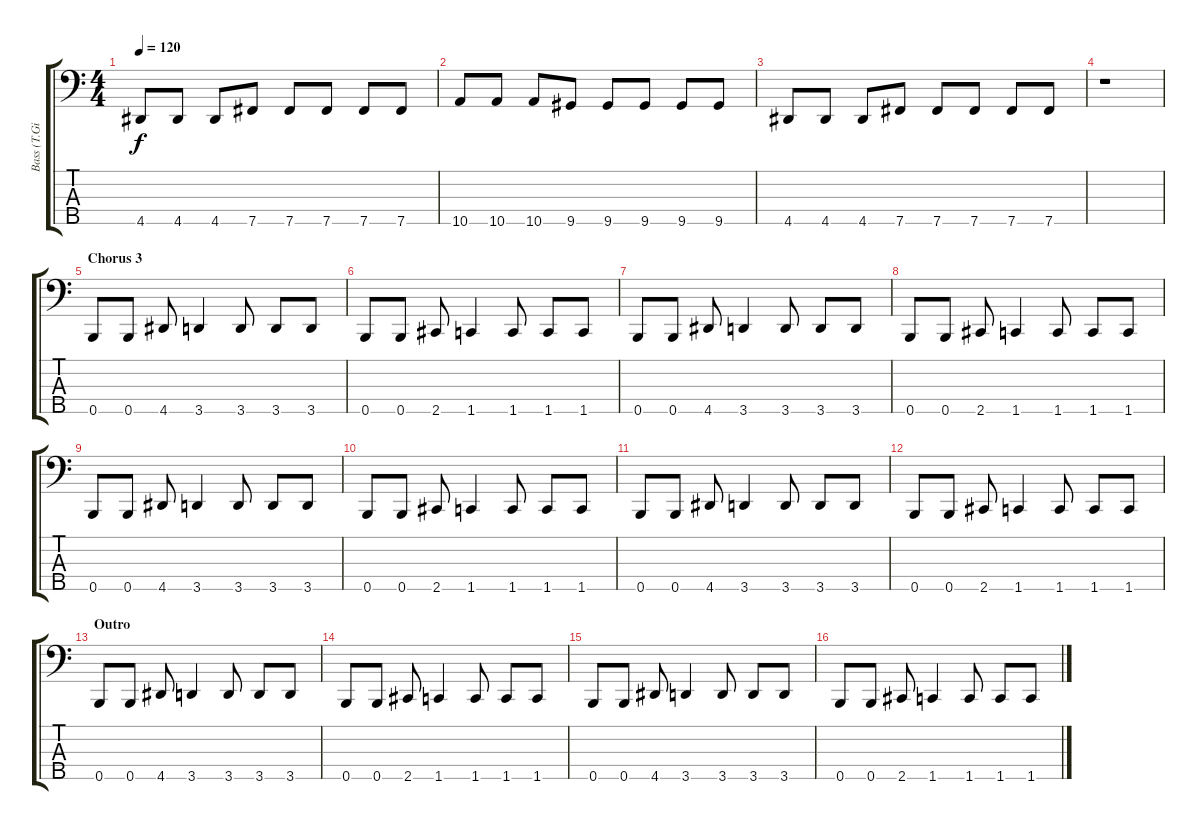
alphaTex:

\track ("Bass (T.Giessler)" "Bass (T.Gi") {instrument electricbasspick}
\staff {score tabs}
\tuning (G2 D2 A1 E1 B0) {hide}
\ts (4 4)
\tempo 120
\clef f4
\ks c
4.5.8{dy f} 4.5.8 4.5.8 7.5.8 7.5.8 7.5.8 7.5.8 7.5.8 |
10.5.8 10.5.8 10.5.8 9.5.8 9.5.8 9.5.8 9.5.8 9.5.8 |
4.5.8 4.5.8 4.5.8 7.5.8 7.5.8 7.5.8 7.5.8 7.5.8 |
r.1 |
\section ("" "Chorus 3")
0.5.8 0.5.8 4.5.8 3.5.4 3.5.8 3.5.8 3.5.8 |
0.5.8 0.5.8 2.5.8 1.5.4 1.5.8 1.5.8 1.5.8 |
0.5.8 0.5.8 4.5.8 3.5.4 3.5.8 3.5.8 3.5.8 |
0.5.8 0.5.8 2.5.8 1.5.4 1.5.8 1.5.8 1.5.8 |
0.5.8 0.5.8 4.5.8 3.5.4 3.5.8 3.5.8 3.5.8 |
0.5.8 0.5.8 2.5.8 1.5.4 1.5.8 1.5.8 1.5.8 |
0.5.8 0.5.8 4.5.8 3.5.4 3.5.8 3.5.8 3.5.8 |
0.5.8 0.5.8 2.5.8 1.5.4 1.5.8 1.5.8 1.5.8 |
\section ("" "Outro")
0.5.8 0.5.8 4.5.8 3.5.4 3.5.8 3.5.8 3.5.8 |
0.5.8 0.5.8 2.5.8 1.5.4 1.5.8 1.5.8 1.5.8 |
0.5.8 0.5.8 4.5.8 3.5.4 3.5.8 3.5.8 3.5.8 |
0.5.8 0.5.8 2.5.8 1.5.4 1.5.8 1.5.8 1.5.8
